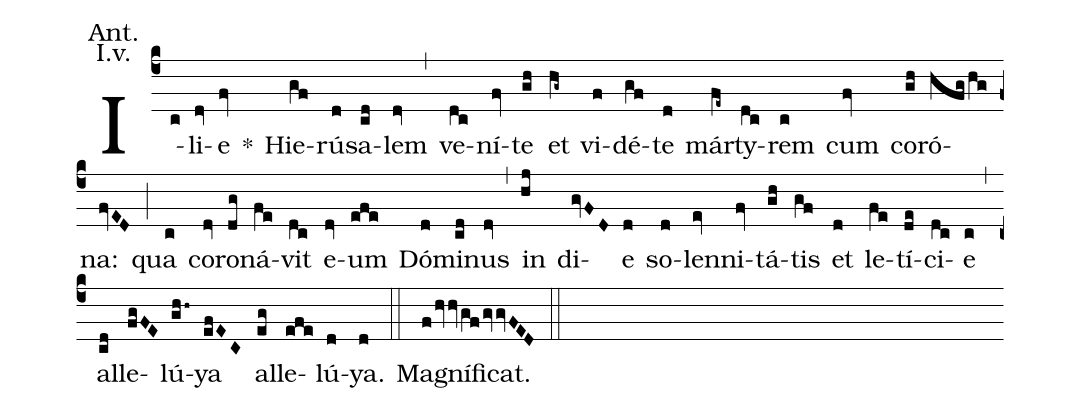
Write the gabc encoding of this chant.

annotation: Ant.;
annotation: I.v.;
%%
(c4)
I(c)li(dv)e(fv) *() Hie(gf)rú(d)sa(cd)lem(dv) (,)
ve(dc)ní(fv)te(gh) et(hg~) vi(f)dé(gf)te(d) már(fe~)ty(dc)rem(c) cum(fv) co(gh)ró(hfghg)na:(fvED) (;)
qua(c) co(dv)ro(dg)ná(fe)vit(dc) e(dv)um(efe) Dó(d)mi(cd)nus(dv) (,)
in(hj) di(gvFD)e(d) so(d)len(ev)ni(fv)tá(gh)tis(gf) et(d) le(fe)tí(de)ci(dc)e(c) (,)
al(cd)le(fgFE)lú(ghh~)ya(efEC) al(eg)le(efe)lú(d)ya.(d) (::)

Magníficat.(fhvhvgfgvgvFED) (::)
